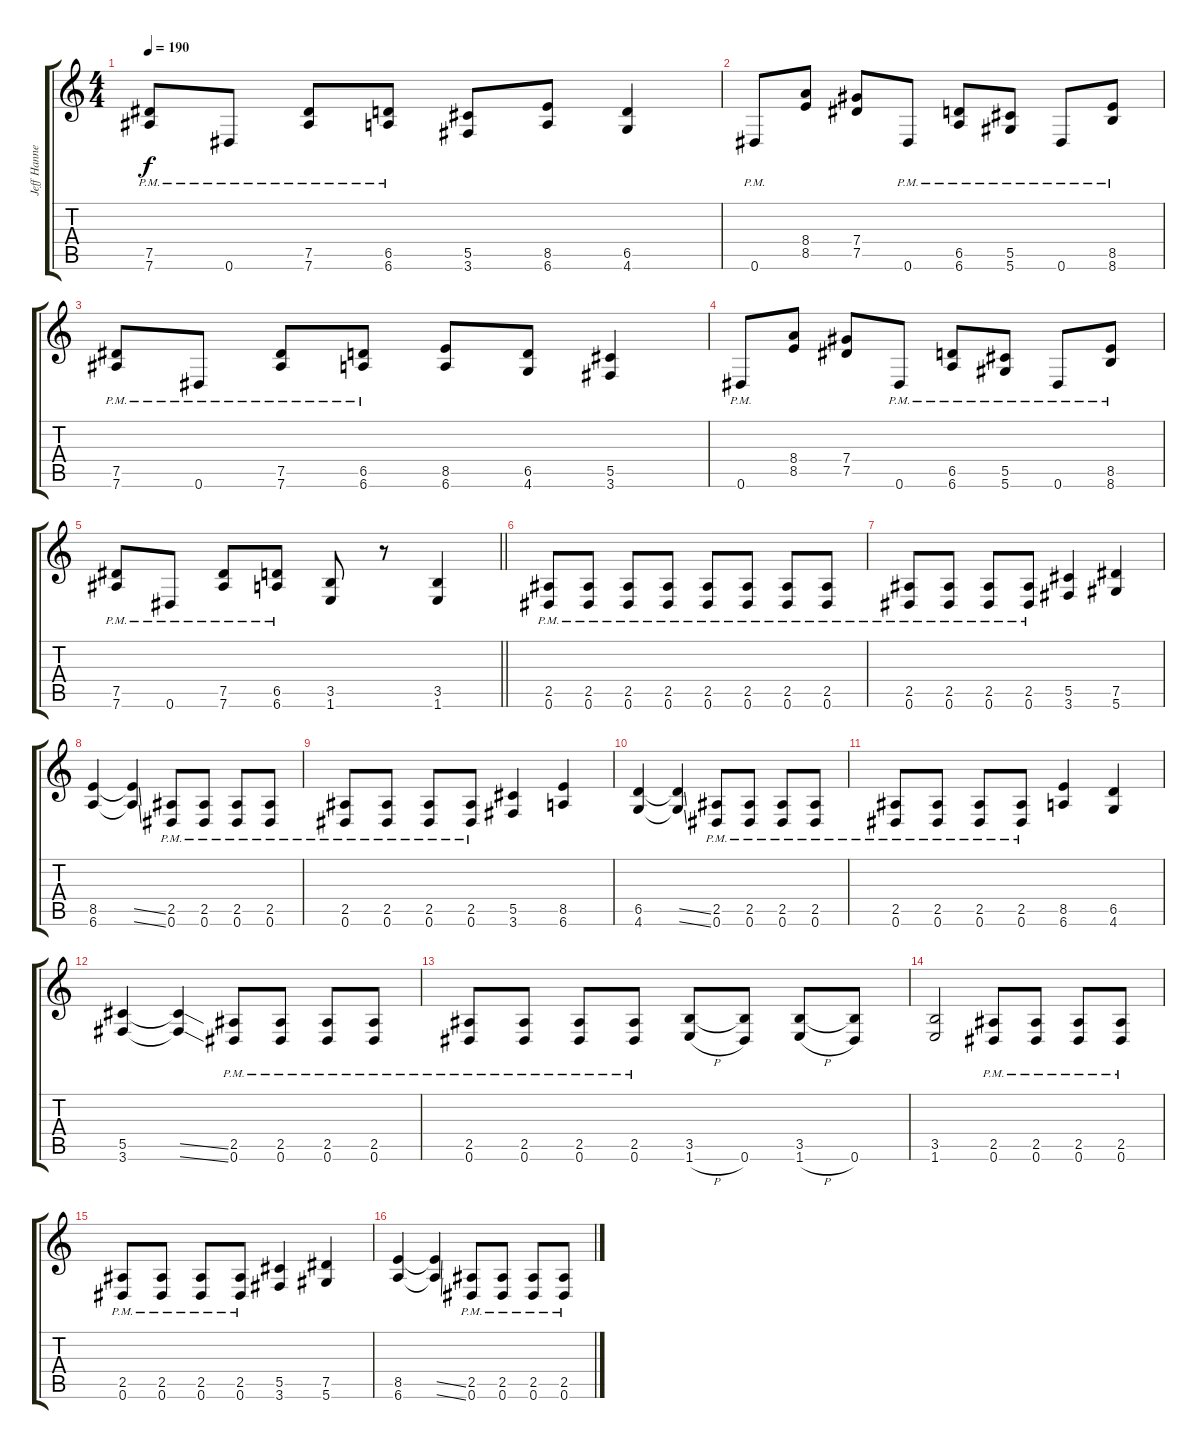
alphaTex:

\track ("Jeff Hanneman" "Jeff Hanne") {instrument distortionguitar}
\staff {score tabs}
\tuning (Eb4 Bb3 Gb3 Db3 Ab2 Eb2) {hide}
\ts (4 4)
\tempo 190
\clef g2
\ks c
(7.5 7.6{pm}).8{dy f} 0.6{pm}.8 (7.5 7.6{pm}).8 (6.5 6.6{pm}).8 (5.5 3.6).8 (8.5 6.6).8 (6.5 4.6).4 |
0.6{pm}.8 (8.4 8.5).8 (7.4 7.5).8 0.6{pm}.8 (6.5 6.6{pm}).8 (5.5 5.6{pm}).8 0.6{pm}.8 (8.5 8.6{pm}).8 |
(7.5 7.6{pm}).8 0.6{pm}.8 (7.5 7.6{pm}).8 (6.5 6.6{pm}).8 (8.5 6.6).8 (6.5 4.6).8 (5.5 3.6).4 |
0.6{pm}.8 (8.4 8.5).8 (7.4 7.5).8 0.6{pm}.8 (6.5 6.6{pm}).8 (5.5 5.6{pm}).8 0.6{pm}.8 (8.5 8.6{pm}).8 |
\barLineRight lightlight
(7.5 7.6{pm}).8 0.6{pm}.8 (7.5 7.6{pm}).8 (6.5 6.6{pm}).8 (3.5 1.6).8 r.8 (3.5 1.6).4 |
\section ("" "")
(2.5{pm} 0.6{pm}).8 (2.5{pm} 0.6{pm}).8 (2.5{pm} 0.6{pm}).8 (2.5{pm} 0.6{pm}).8 (2.5{pm} 0.6{pm}).8 (2.5{pm} 0.6{pm}).8 (2.5{pm} 0.6{pm}).8 (2.5{pm} 0.6{pm}).8 |
(2.5{pm} 0.6{pm}).8 (2.5{pm} 0.6{pm}).8 (2.5{pm} 0.6{pm}).8 (2.5{pm} 0.6{pm}).8 (5.5 3.6).4 (7.5 5.6).4 |
(8.5 6.6).4 (8.5{ss t} 6.6{ss t}).4 (2.5{pm} 0.6{pm}).8 (2.5{pm} 0.6{pm}).8 (2.5{pm} 0.6{pm}).8 (2.5{pm} 0.6{pm}).8 |
(2.5{pm} 0.6{pm}).8 (2.5{pm} 0.6{pm}).8 (2.5{pm} 0.6{pm}).8 (2.5{pm} 0.6{pm}).8 (5.5 3.6).4 (8.5 6.6).4 |
(6.5 4.6).4 (6.5{ss t} 4.6{ss t}).4 (2.5{pm} 0.6{pm}).8 (2.5{pm} 0.6{pm}).8 (2.5{pm} 0.6{pm}).8 (2.5{pm} 0.6{pm}).8 |
(2.5{pm} 0.6{pm}).8 (2.5{pm} 0.6{pm}).8 (2.5{pm} 0.6{pm}).8 (2.5{pm} 0.6{pm}).8 (8.5 6.6).4 (6.5 4.6).4 |
(5.5 3.6).4 (5.5{ss t} 3.6{ss t}).4 (2.5{pm} 0.6{pm}).8 (2.5{pm} 0.6{pm}).8 (2.5{pm} 0.6{pm}).8 (2.5{pm} 0.6{pm}).8 |
(2.5{pm} 0.6{pm}).8 (2.5{pm} 0.6{pm}).8 (2.5{pm} 0.6{pm}).8 (2.5{pm} 0.6{pm}).8 (3.5 1.6{h}).8 (3.5{t} 0.6).8 (3.5 1.6{h}).8 (3.5{t} 0.6).8 |
(3.5 1.6).2 (2.5{pm} 0.6{pm}).8 (2.5{pm} 0.6{pm}).8 (2.5{pm} 0.6{pm}).8 (2.5{pm} 0.6{pm}).8 |
(2.5{pm} 0.6{pm}).8 (2.5{pm} 0.6{pm}).8 (2.5{pm} 0.6{pm}).8 (2.5{pm} 0.6{pm}).8 (5.5 3.6).4 (7.5 5.6).4 |
(8.5 6.6).4 (8.5{ss t} 6.6{ss t}).4 (2.5{pm} 0.6{pm}).8 (2.5{pm} 0.6{pm}).8 (2.5{pm} 0.6{pm}).8 (2.5{pm} 0.6{pm}).8
